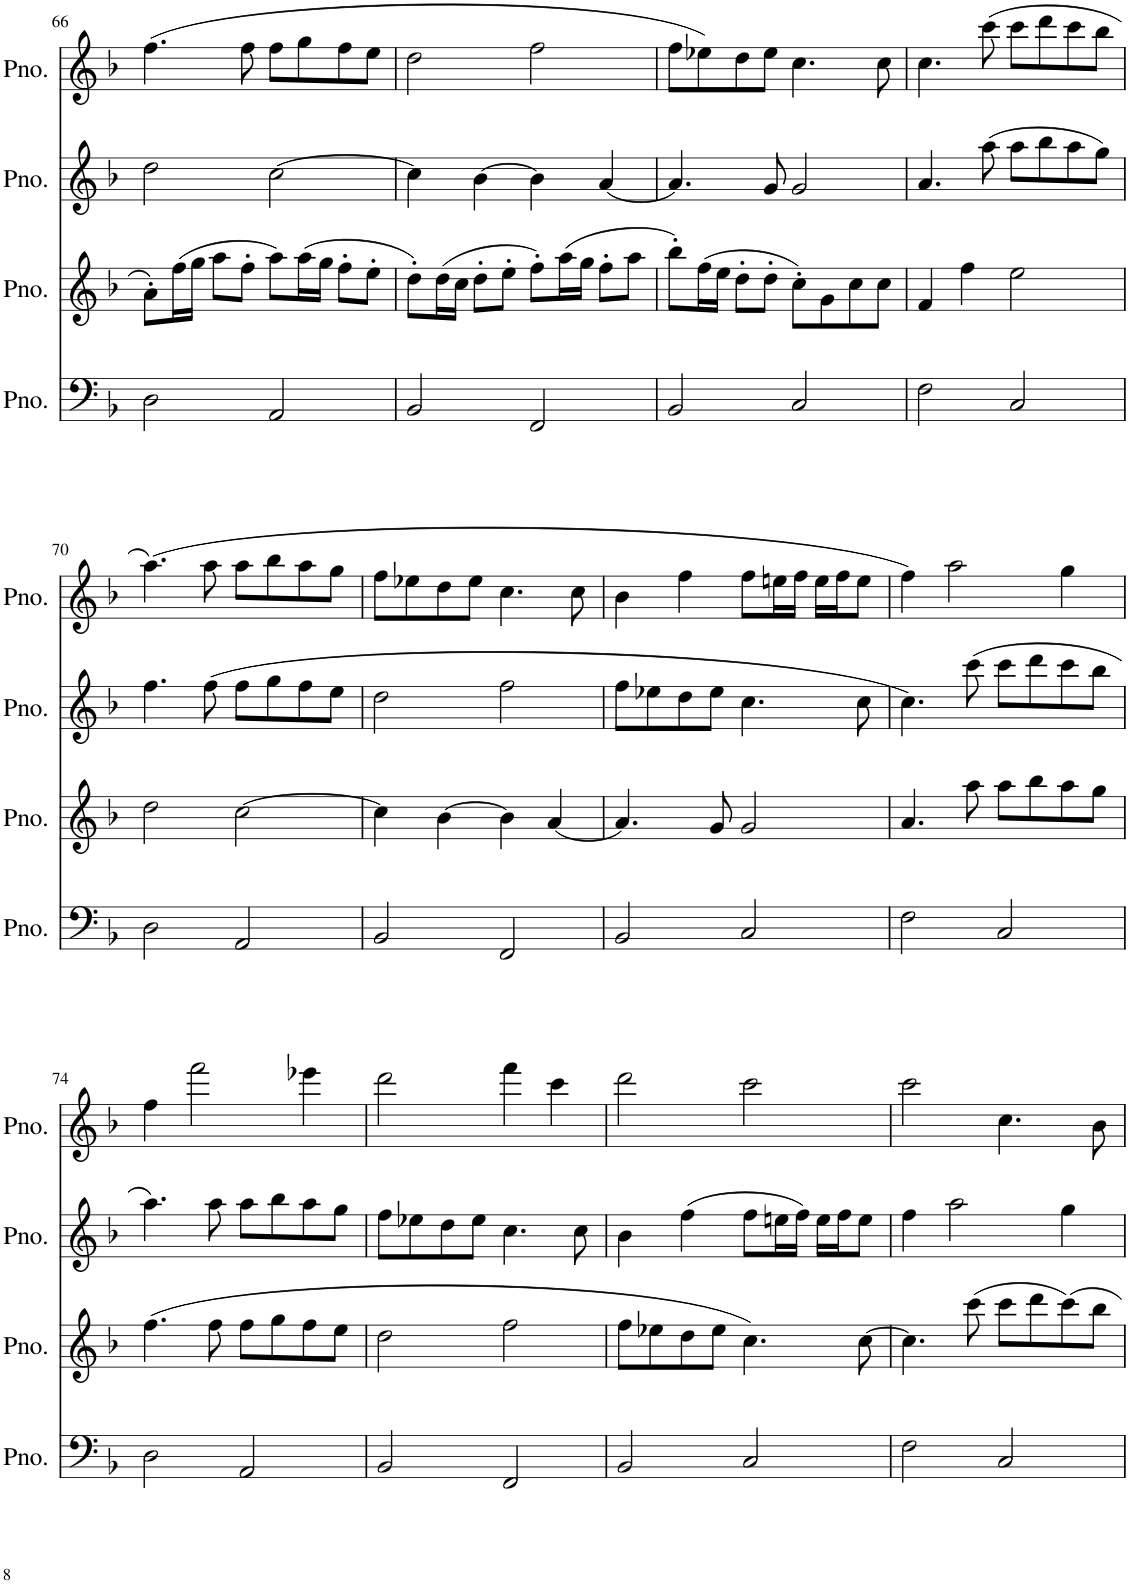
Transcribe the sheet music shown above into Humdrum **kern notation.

**kern	**kern	**kern	**kern
*part4	*part3	*part2	*part1
*staff4	*staff3	*staff2	*staff1
*I"Piano	*I"Piano	*I"Piano	*I"Piano
*I'Pno.	*I'Pno.	*I'Pno.	*I'Pno.
!!LO:PB:g=z
*clefF4	*clefG2	*clefG2	*clefG2
*k[b-]	*k[b-]	*k[b-]	*k[b-]
*M4/4	*M4/4	*M4/4	*M4/4
*met(c)	*met(c)	*met(c)	*met(c)
=66	=66	=66	=66
2D\	8a'\L	2dd\	(>4.ff\
.	(>16ff\L	.	.
.	16gg\JJ	.	.
.	8aa\L	.	.
.	8ff'\J	.	8ff\
2AA/	8aa\L)	[>2cc\	8ff\L
.	(>16aa\L	.	8gg\
.	16gg\JJ	.	.
.	8ff'\L	.	8ff\
.	8ee'\J	.	8ee\J
=67	=67	=67	=67
2BB-/	8dd'\L)	4cc\]	2dd\
.	(>16dd\L	.	.
.	16cc\JJ	.	.
.	8dd'\L	[>4b-\	.
.	8ee'\J	.	.
2FF/	8ff'\L)	4b-\]	2ff\
.	(>16aa\L	.	.
.	16gg\JJ	.	.
.	8ff'\L	[<4a/	.
.	8aa\J	.	.
=68	=68	=68	=68
2BB-/	8bb-'\L)	4.a/]	8ff\L
.	(>16ff\L	.	8ee-X\)
.	16ee\JJ	.	.
.	8dd'\L	.	8dd\
.	8dd'\J	8g/	8ee-\J
2C/	8cc'\L)	2g/	4.cc\
.	8g\	.	.
.	8cc\	.	.
.	8cc\J	.	8cc\
=69	=69	=69	=69
2F\	4f/	4.a/	4.cc\
.	4ff\	.	.
.	.	(>8aa\	(>8ccc\
2C/	2ee\	8aa\L	8ccc\L
.	.	8bb-\	8ddd\
.	.	8aa\	8ccc\
.	.	8gg\J)	8bb-\J
!!LO:LB:g=z
=70	=70	=70	=70
2D\	2dd\	4.ff\	(>4.aa\)
.	.	(>8ff\	8aa\
2AA/	[>2cc\	8ff\L	8aa\L
.	.	8gg\	8bb-\
.	.	8ff\	8aa\
.	.	8ee\J	8gg\J
=71	=71	=71	=71
2BB-/	4cc\]	2dd\	8ff\L
.	.	.	8ee-X\
.	[>4b-\	.	8dd\
.	.	.	8ee-\J
2FF/	4b-\]	2ff\	4.cc\
.	[<4a/	.	.
.	.	.	8cc\
=72	=72	=72	=72
2BB-/	4.a/]	8ff\L	4b-\
.	.	8ee-X\	.
.	.	8dd\	4ff\
.	8g/	8ee-\J	.
2C/	2g/	4.cc\	8ff\L
.	.	.	16een\L
.	.	.	16ff\JJ
.	.	.	16ee\LL
.	.	.	16ff\J
.	.	8cc\	8ee\J
=73	=73	=73	=73
2F\	4.a/	4.cc\)	4ff\)
.	.	.	2aa\
.	8aa\	(>8ccc\	.
2C/	8aa\L	8ccc\L	.
.	8bb-\	8ddd\	.
.	8aa\	8ccc\	4gg\
.	8gg\J	8bb-\J	.
!!LO:LB:g=z
=74	=74	=74	=74
2D\	(>4.ff\	4.aa\)	4ff\
.	.	.	2fff\
.	8ff\	8aa\	.
2AA/	8ff\L	8aa\L	.
.	8gg\	8bb-\	.
.	8ff\	8aa\	4eee-X\
.	8ee\J	8gg\J	.
=75	=75	=75	=75
2BB-/	2dd\	8ff\L	2ddd\
.	.	8ee-X\	.
.	.	8dd\	.
.	.	8ee-\J	.
2FF/	2ff\	4.cc\	4fff\
.	.	.	4ccc\
.	.	8cc\	.
=76	=76	=76	=76
2BB-/	8ff\L	4b-\	2ddd\
.	8ee-X\	.	.
.	8dd\	(>4ff\	.
.	8ee-\J	.	.
2C/	4.cc\)	8ff\L	2ccc\
.	.	16een\L	.
.	.	16ff\JJ)	.
.	.	16ee\LL	.
.	.	16ff\J	.
.	[>8cc\	8ee\J	.
=77	=77	=77	=77
2F\	4.cc\]	4ff\	2ccc\
.	.	2aa\	.
.	(>8ccc\	.	.
2C/	8ccc\L	.	4.cc\
.	8ddd\	.	.
.	8ccc\)	4gg\	.
.	8bb-\J	.	8b-\
=	=	=	=
*-	*-	*-	*-
